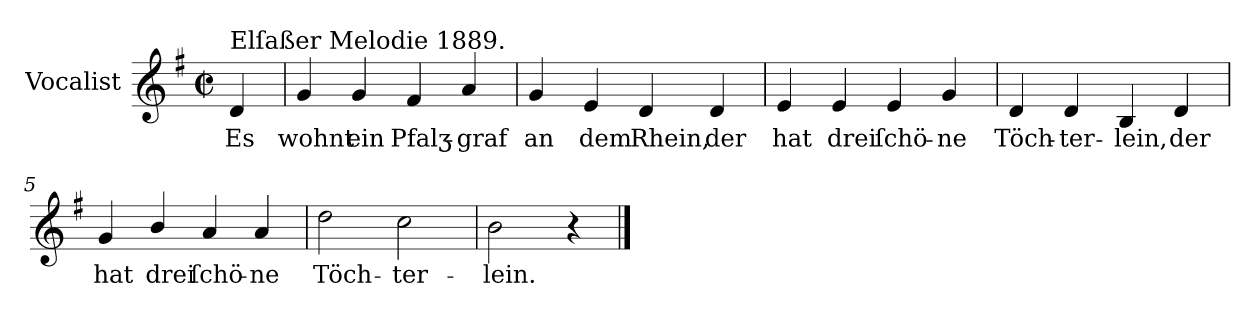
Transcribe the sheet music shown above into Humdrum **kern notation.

**kern	**text
*part1	*part1
*staff1	*staff1
*I"Vocalist	*
*k[f#]	*
*G:	*
*M4/4	*
*met(c|)	*
=	=
!LO:TX:a:t=Elſaßer Melodie 1889.	!
4d	Es
=1	=1
4g	wohnt
4g	ein
4f#	Pfalʒ-
4a	-graf
=2	=2
4g	an
4e	dem
4d	Rhein,
4d	der
=3	=3
4e	hat
4e	drei
4e	ſchö-
4g	-ne
=4	=4
4d	Töch-
4d	-ter-
4B	-lein,
4d	der
=5	=5
4g	hat
4b/	drei
4a	ſchö-
4a	-ne
=6	=6
2dd	Töch-
2cc	-ter-
=7	=7
2b	-lein.
4r	.
==	==
*-	*-
